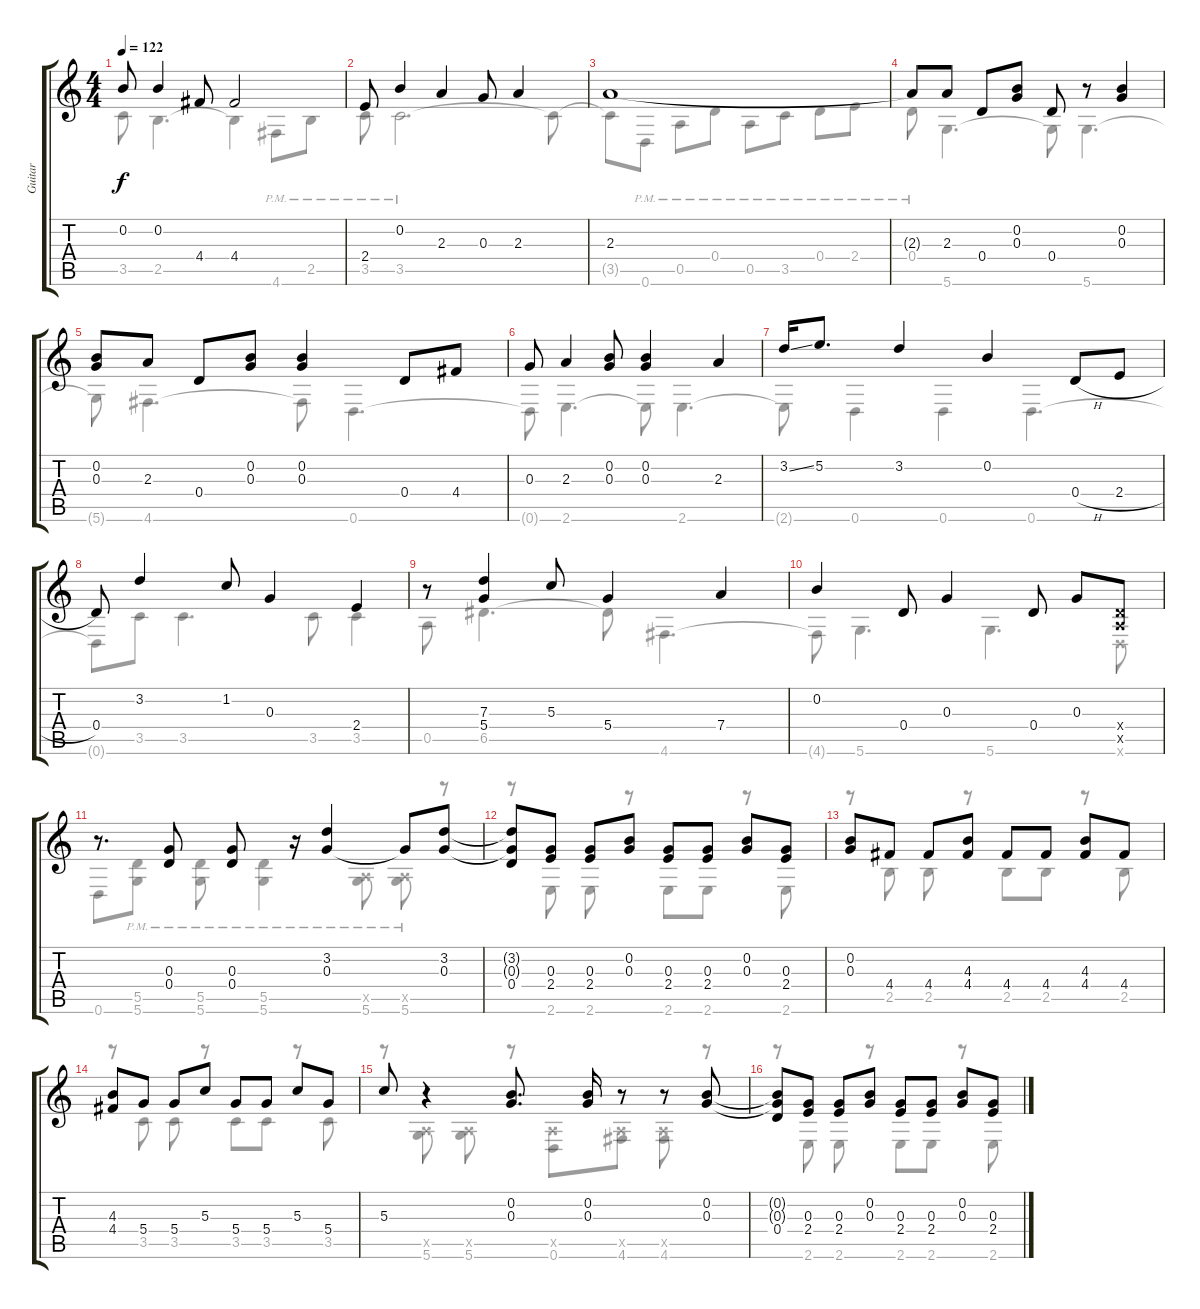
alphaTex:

\track ("Guitar" "Guitar") {instrument acousticguitarsteel}
\staff {score tabs}
\tuning (E4 B3 G3 D3 A2 D2) {hide}
\voice
\ts (4 4)
\tempo 122
\clef g2
\ks c
0.2.8{dy f} 0.2.4 4.4.8 4.4.2 |
2.4.8 0.2.4 2.3.4 0.3.8 2.3.4 |
2.3.1 |
2.3{t}.8 2.3.8 0.4.8 (0.2 0.3).8 0.4.8 r.8 (0.2 0.3).4 |
(0.2 0.3).8 2.3.8 0.4.8 (0.2 0.3).8 (0.2 0.3).4 0.4.8 4.4.8 |
0.3.8 2.3.4 (0.2 0.3).8 (0.2 0.3).4 2.3.4 |
3.2{ss}.16 5.2.8{d} 3.2.4 0.2.4 0.4{h}.8 2.4{h}.8 |
0.4.8 3.2.4 1.2.8 0.3.4 2.4.4 |
r.8 (7.3 5.4).4 5.3.8 5.4.4 7.4.4 |
0.2.4 0.4.8 0.3.4 0.4.8 0.3.8 (0.4{x} 0.5{x}).8 |
r.8{d} (0.3 0.4).8 (0.3 0.4).8 r.16 (3.2 0.3).4 0.3{t}.8 (3.2 0.3).8 |
(3.2{t} 0.3{t} 0.4).8 (0.3 2.4).8 (0.3 2.4).8 (0.2 0.3).8 (0.3 2.4).8 (0.3 2.4).8 (0.2 0.3).8 (0.3 2.4).8 |
(0.2 0.3).8 4.4.8 4.4.8 (4.3 4.4).8 4.4.8 4.4.8 (4.3 4.4).8 4.4.8 |
(4.3 4.4).8 5.4.8 5.4.8 5.3.8 5.4.8 5.4.8 5.3.8 5.4.8 |
5.3.8 r.4 (0.2 0.3).8{d} (0.2 0.3).16 r.8 r.8 (0.2 0.3).8 |
(0.2{t} 0.3{t} 0.4).8 (0.3 2.4).8 (0.3 2.4).8 (0.2 0.3).8 (0.3 2.4).8 (0.3 2.4).8 (0.2 0.3).8 (0.3 2.4).8
\voice
\clef g2
\ottava regular
\simile none
\ks c
3.5{t}.8{dy f} 2.5.4{d} 2.5{t}.4 4.6{pm}.8 2.5{pm}.8 |
3.5{pm}.8 3.5{pm}.2{d} 3.5{t}.8 |
3.5{t}.8 0.6{pm}.8 0.5{pm}.8 0.4{pm}.8 0.5{pm}.8 3.5{pm}.8 0.4{pm}.8 2.4{pm}.8 |
0.4{pm}.8 5.6.4{d} 5.6{t}.8 5.6.4{d} |
5.6{t}.8 4.6.4{d} 4.6{t}.8 0.6.4{d} |
0.6{t}.8 2.6.4{d} 2.6{t}.8 2.6.4{d} |
2.6{t}.8 0.6.4 0.6.4 0.6.4{d} |
0.6{t}.8 3.5.8 3.5.4{d} 3.5.8 3.5.4 |
0.5.8 6.5.4{d} 6.5{t}.8 4.6.4{d} |
4.6{t}.8 5.6.4{d} 5.6.4{d} 0.6{x}.8 |
0.6.8 (5.5{pm} 5.6{pm}).8 (5.5{pm} 5.6{pm}).8 (5.5{pm} 5.6{pm}).4 (0.5{x} 5.6{pm}).8 (0.5{x} 5.6{pm}).8 r.8 |
r.8 2.6.8 2.6.8 r.8 2.6.8 2.6.8 r.8 2.6.8 |
r.8 2.5.8 2.5.8 r.8 2.5.8 2.5.8 r.8 2.5.8 |
r.8 3.5.8 3.5.8 r.8 3.5.8 3.5.8 r.8 3.5.8 |
r.8 (0.5{x} 5.6).8 (0.5{x} 5.6).8 r.8 (0.5{x} 0.6).8 (0.5{x} 4.6).8 (0.5{x} 4.6).8 r.8 |
r.8 2.6.8 2.6.8 r.8 2.6.8 2.6.8 r.8 2.6.8
